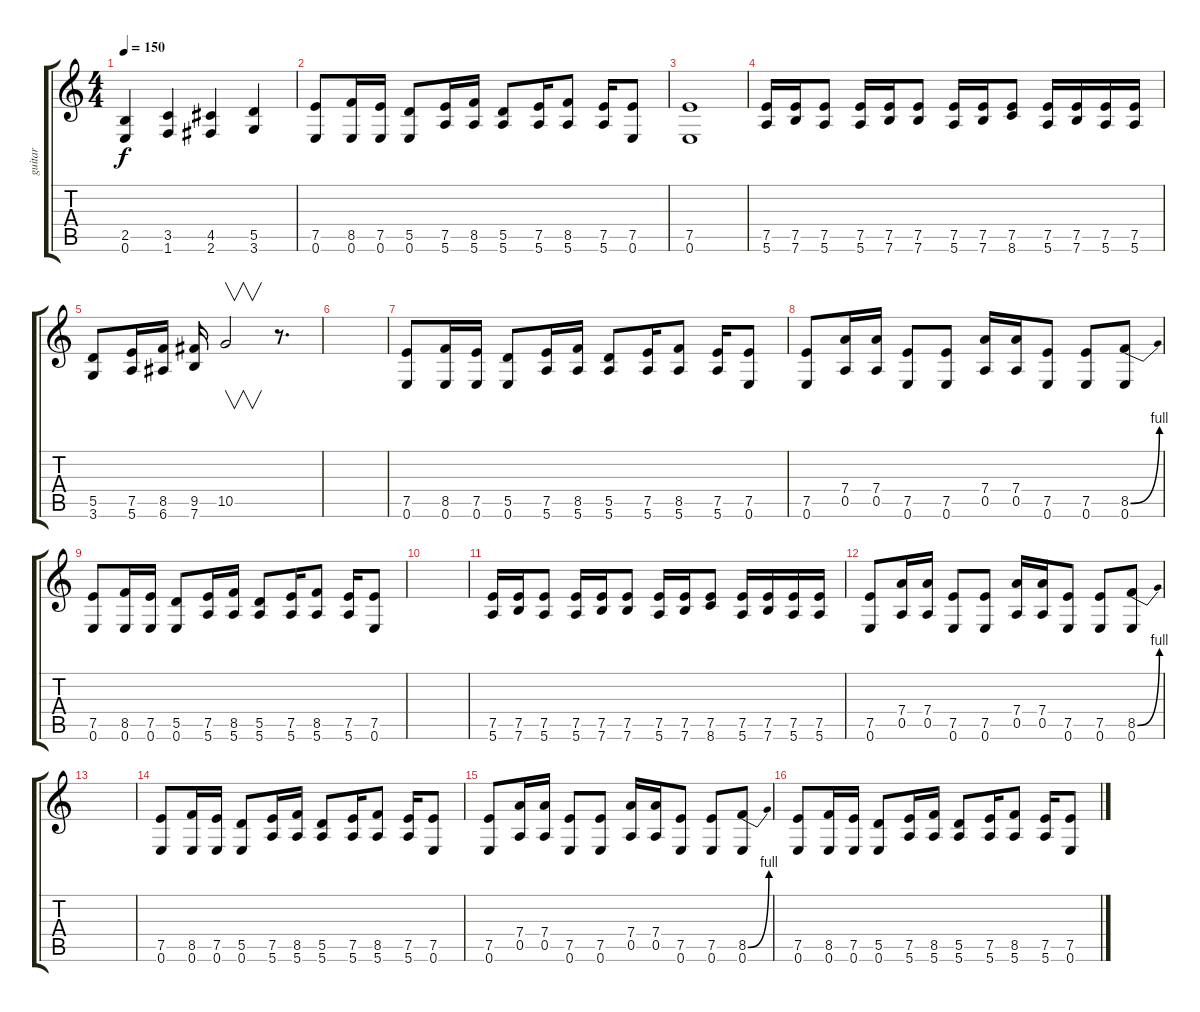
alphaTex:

\track ("guitar" "guitar") {instrument distortionguitar}
\staff {score tabs}
\tuning (E4 B3 G3 D3 A2 E2) {hide}
\ts (4 4)
\tempo 150
\clef g2
\ks c
(2.5 0.6).4{dy f} (3.5 1.6).4 (4.5 2.6).4 (5.5 3.6).4 |
(7.5 0.6).8 (8.5 0.6).16 (7.5 0.6).16 (5.5 0.6).8 (7.5 5.6).16 (8.5 5.6).16 (5.5 5.6).8 (7.5 5.6).16 (8.5 5.6).8 (7.5 5.6).16 (7.5 0.6).8 |
(7.5 0.6).1 |
(7.5 5.6).16 (7.5 7.6).16 (7.5 5.6).8 (7.5 5.6).16 (7.5 7.6).16 (7.5 7.6).8 (7.5 5.6).16 (7.5 7.6).16 (7.5 8.6).8 (7.5 5.6).16 (7.5 7.6).16 (7.5 5.6).16 (7.5 5.6).16 |
(5.5 3.6).8 (7.5 5.6).16 (8.5 6.6).16 (9.5 7.6).16 10.5.2{v} r.8{d} |
|
(7.5 0.6).8 (8.5 0.6).16 (7.5 0.6).16 (5.5 0.6).8 (7.5 5.6).16 (8.5 5.6).16 (5.5 5.6).8 (7.5 5.6).16 (8.5 5.6).8 (7.5 5.6).16 (7.5 0.6).8 |
(7.5 0.6).8 (7.4 0.5).16 (7.4 0.5).16 (7.5 0.6).8 (7.5 0.6).8 (7.4 0.5).16 (7.4 0.5).16 (7.5 0.6).8 (7.5 0.6).8 (8.5{be (bend 0 0 60 4)} 0.6).8 |
(7.5 0.6).8 (8.5 0.6).16 (7.5 0.6).16 (5.5 0.6).8 (7.5 5.6).16 (8.5 5.6).16 (5.5 5.6).8 (7.5 5.6).16 (8.5 5.6).8 (7.5 5.6).16 (7.5 0.6).8 |
|
(7.5 5.6).16 (7.5 7.6).16 (7.5 5.6).8 (7.5 5.6).16 (7.5 7.6).16 (7.5 7.6).8 (7.5 5.6).16 (7.5 7.6).16 (7.5 8.6).8 (7.5 5.6).16 (7.5 7.6).16 (7.5 5.6).16 (7.5 5.6).16 |
(7.5 0.6).8 (7.4 0.5).16 (7.4 0.5).16 (7.5 0.6).8 (7.5 0.6).8 (7.4 0.5).16 (7.4 0.5).16 (7.5 0.6).8 (7.5 0.6).8 (8.5{be (bend 0 0 60 4)} 0.6).8 |
|
(7.5 0.6).8 (8.5 0.6).16 (7.5 0.6).16 (5.5 0.6).8 (7.5 5.6).16 (8.5 5.6).16 (5.5 5.6).8 (7.5 5.6).16 (8.5 5.6).8 (7.5 5.6).16 (7.5 0.6).8 |
(7.5 0.6).8 (7.4 0.5).16 (7.4 0.5).16 (7.5 0.6).8 (7.5 0.6).8 (7.4 0.5).16 (7.4 0.5).16 (7.5 0.6).8 (7.5 0.6).8 (8.5{be (bend 0 0 60 4)} 0.6).8 |
(7.5 0.6).8 (8.5 0.6).16 (7.5 0.6).16 (5.5 0.6).8 (7.5 5.6).16 (8.5 5.6).16 (5.5 5.6).8 (7.5 5.6).16 (8.5 5.6).8 (7.5 5.6).16 (7.5 0.6).8
